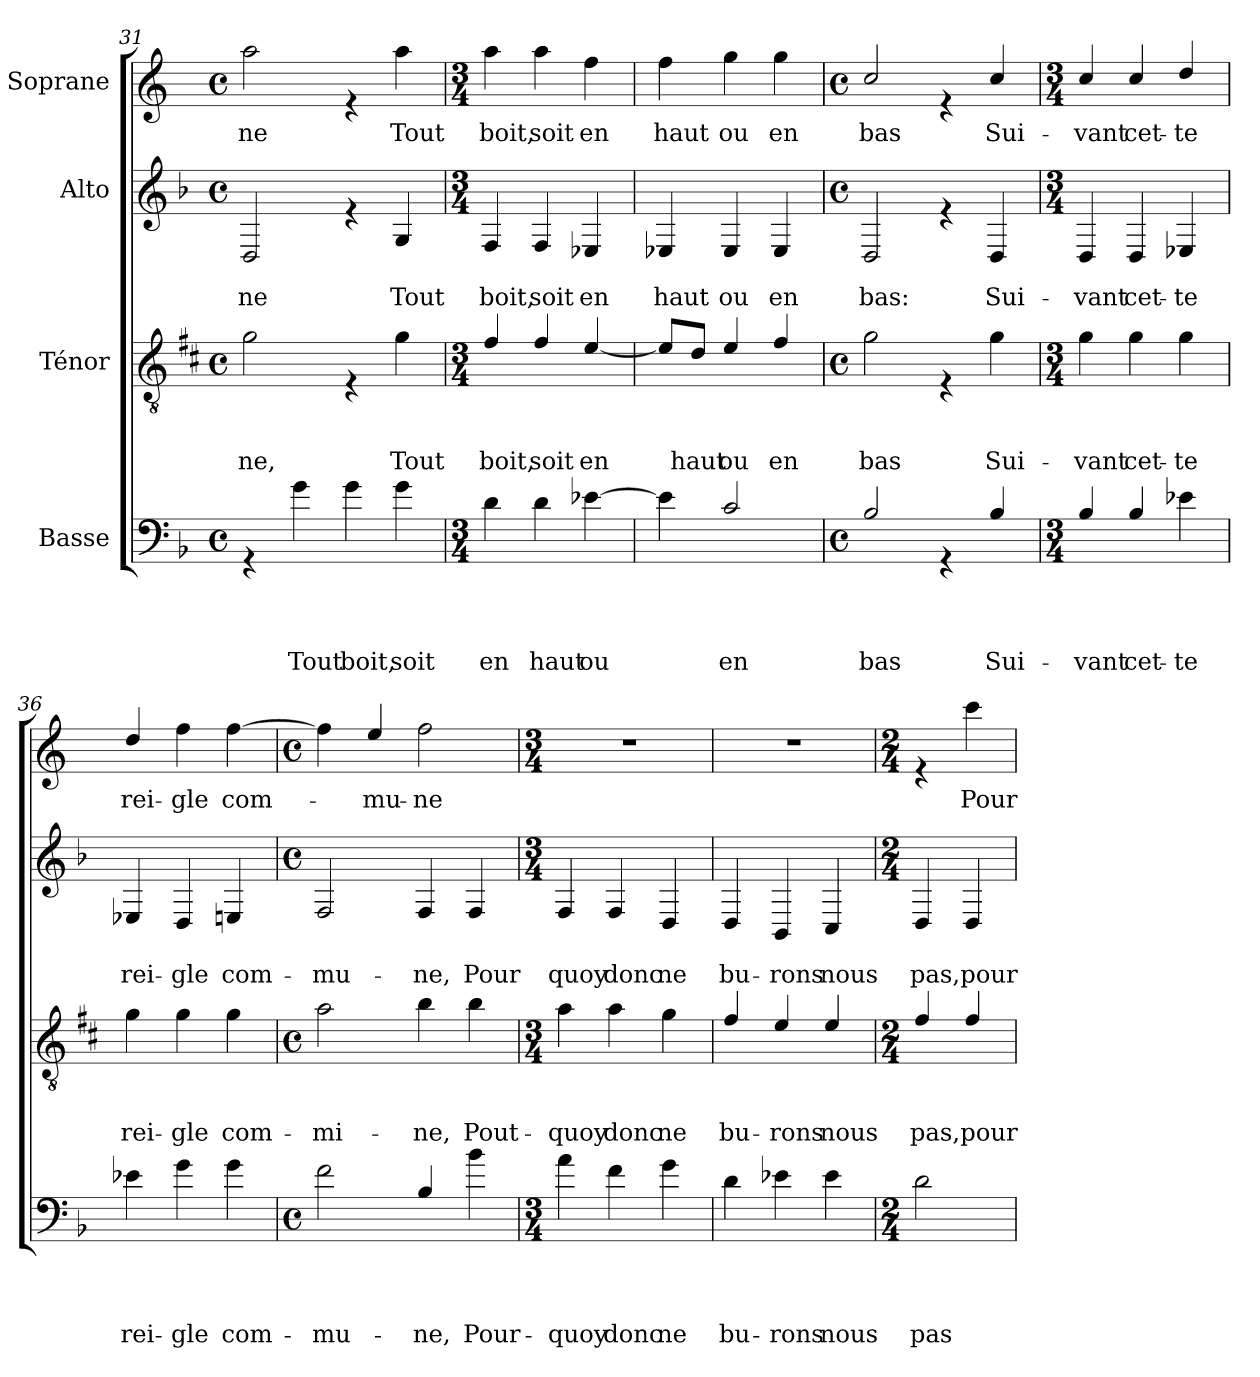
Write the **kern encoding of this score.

**kern	**text	**text	**text	**text	**kern	**text	**text	**text	**kern	**text	**text	**kern	**text
*part4	*part4	*part4	*part4	*part4	*part3	*part3	*part3	*part3	*part2	*part2	*part2	*part1	*part1
*staff4	*staff4	*staff4	*staff4	*staff4	*staff3	*staff3	*staff3	*staff3	*staff2	*staff2	*staff2	*staff1	*staff1
*I"Basse	*	*	*	*	*I"Ténor	*	*	*	*I"Alto	*	*	*I"Soprane	*
*clefF4	*	*	*	*	*clefGv2	*	*	*	*clefG2	*	*	*clefG2	*
*ITrd7c12	*	*	*	*	*ITrd5c9	*	*	*	*ITrd-7c-12	*	*	*ITrd4c7	*
*k[b-]	*	*	*	*	*k[b-]	*	*	*	*k[b-]	*	*	*k[b-]	*
*F:	*	*	*	*	*F:	*	*	*	*F:	*	*	*F:	*
*M4/4	*	*	*	*	*M4/4	*	*	*	*M4/4	*	*	*M4/4	*
*met(c)	*	*	*	*	*met(c)	*	*	*	*met(c)	*	*	*met(c)	*
=31	=31	=31	=31	=31	=31	=31	=31	=31	=31	=31	=31	=31	=31
!	!	!	!	!	!	!	!	!LO:LY:b	!	!	!LO:LY:b	!	!LO:LY:b
4rGG	.	.	.	.	2B-\	.	.	-ne,	2d/	.	-ne	2dd\	-ne
!	!	!	!	!LO:LY:b	!	!	!	!	!	!	!	!	!
4G\	.	.	.	Tout	.	.	.	.	.	.	.	.	.
!	!	!	!	!LO:LY:b	!	!	!	!	!	!	!	!	!
4G\	.	.	.	boit,	4rE	.	.	.	4re	.	.	4re	.
!	!	!	!	!LO:LY:b	!	!	!	!LO:LY:b	!	!	!LO:LY:b	!	!LO:LY:b
4G\	.	.	.	soit	4B-\	.	.	Tout	4g/	.	Tout	4dd\	Tout
=32	=32	=32	=32	=32	=32	=32	=32	=32	=32	=32	=32	=32	=32
*M3/4	*	*	*	*	*M3/4	*	*	*	*M3/4	*	*	*M3/4	*
!	!	!	!	!LO:LY:b	!	!	!	!LO:LY:b	!	!	!LO:LY:b	!	!LO:LY:b
4D\	.	.	.	en	4A/	.	.	boit,	4f/	.	boit,	4dd\	boit,
!	!	!	!	!LO:LY:b	!	!	!	!LO:LY:b	!	!	!LO:LY:b	!	!LO:LY:b
4D\	.	.	.	haut	4A/	.	.	soit	4f/	.	soit	4dd\	soit
!	!	!	!	!LO:LY:b	!	!	!	!LO:LY:b	!	!	!LO:LY:b	!	!LO:LY:b
[>4E-X\	.	.	.	ou	[<4G/	.	.	en	4e-X/	.	en	4b-\	en
!!LO:LB:g=z
=33	=33	=33	=33	=33	=33	=33	=33	=33	=33	=33	=33	=33	=33
!	!	!	!	!	!	!	!	!	!	!	!LO:LY:b	!	!LO:LY:b
4E-\]	.	.	.	.	8G/L]	.	.	.	4e-X/	.	haut	4b-\	haut
!	!	!	!	!	!	!	!	!LO:LY:b	!	!	!	!	!
.	.	.	.	.	8F/J	.	.	haut	.	.	.	.	.
!	!	!	!	!LO:LY:b	!	!	!	!LO:LY:b	!	!	!LO:LY:b	!	!LO:LY:b
2C/	.	.	.	en	4G/	.	.	ou	4e-/	.	ou	4cc\	ou
!	!	!	!	!	!	!	!	!LO:LY:b	!	!	!LO:LY:b	!	!LO:LY:b
.	.	.	.	.	4A/	.	.	en	4e-/	.	en	4cc\	en
=34	=34	=34	=34	=34	=34	=34	=34	=34	=34	=34	=34	=34	=34
*M4/4	*	*	*	*	*M4/4	*	*	*	*M4/4	*	*	*M4/4	*
*met(c)	*	*	*	*	*met(c)	*	*	*	*met(c)	*	*	*met(c)	*
!	!	!	!	!LO:LY:b	!	!	!	!LO:LY:b	!	!	!LO:LY:b	!	!LO:LY:b
2BB-/	.	.	.	bas	2B-\	.	.	bas	2d/	.	bas:	2f/	bas
4rGG	.	.	.	.	4rE	.	.	.	4re	.	.	4re	.
!	!	!	!	!LO:LY:b	!	!	!	!LO:LY:b	!	!	!LO:LY:b	!	!LO:LY:b
4BB-/	.	.	.	Sui-	4B-\	.	.	Sui-	4d/	.	Sui-	4f/	Sui-
=35	=35	=35	=35	=35	=35	=35	=35	=35	=35	=35	=35	=35	=35
*M3/4	*	*	*	*	*M3/4	*	*	*	*M3/4	*	*	*M3/4	*
!	!	!	!	!LO:LY:b	!	!	!	!LO:LY:b	!	!	!LO:LY:b	!	!LO:LY:b
4BB-/	.	.	.	-vant	4B-\	.	.	-vant	4d/	.	-vant	4f/	-vant
!	!	!	!	!LO:LY:b	!	!	!	!LO:LY:b	!	!	!LO:LY:b	!	!LO:LY:b
4BB-/	.	.	.	cet-	4B-\	.	.	cet-	4d/	.	cet-	4f/	cet-
!	!	!	!	!LO:LY:b	!	!	!	!LO:LY:b	!	!	!LO:LY:b	!	!LO:LY:b
4E-X\	.	.	.	-te	4B-\	.	.	-te	4e-X/	.	-te	4g/	-te
=36	=36	=36	=36	=36	=36	=36	=36	=36	=36	=36	=36	=36	=36
!	!	!	!	!LO:LY:b	!	!	!	!LO:LY:b	!	!	!LO:LY:b	!	!LO:LY:b
4E-X\	.	.	.	rei-	4B-\	.	.	rei-	4e-X/	.	rei-	4g/	rei-
!	!	!	!	!LO:LY:b	!	!	!	!LO:LY:b	!	!	!LO:LY:b	!	!LO:LY:b
4G\	.	.	.	-gle	4B-\	.	.	-gle	4d/	.	-gle	4b-\	-gle
!	!	!	!	!LO:LY:b	!	!	!	!LO:LY:b	!	!	!LO:LY:b	!	!LO:LY:b
4G\	.	.	.	com-	4B-\	.	.	com-	4en/	.	com-	[>4b-\	com-
=37	=37	=37	=37	=37	=37	=37	=37	=37	=37	=37	=37	=37	=37
*M4/4	*	*	*	*	*M4/4	*	*	*	*M4/4	*	*	*M4/4	*
*met(c)	*	*	*	*	*met(c)	*	*	*	*met(c)	*	*	*met(c)	*
!	!	!	!	!LO:LY:b	!	!	!	!LO:LY:b	!	!	!LO:LY:b	!	!
2F\	.	.	.	-mu-	2c\	.	.	-mi-	2f/	.	-mu-	4b-\]	.
!	!	!	!	!	!	!	!	!	!	!	!	!	!LO:LY:b
.	.	.	.	.	.	.	.	.	.	.	.	4a/	-mu-
!	!	!	!	!LO:LY:b	!	!	!	!LO:LY:b	!	!	!LO:LY:b	!	!LO:LY:b
4BB-/	.	.	.	-ne,	4d\	.	.	-ne,	4f/	.	-ne,	2b-\	-ne
!	!	!	!	!LO:LY:b	!	!	!	!LO:LY:b	!	!	!LO:LY:b	!	!
4B-\	.	.	.	Pour-	4d\	.	.	Pout-	4f/	.	Pour	.	.
!!LO:LB:g=z
=38	=38	=38	=38	=38	=38	=38	=38	=38	=38	=38	=38	=38	=38
*M3/4	*	*	*	*	*M3/4	*	*	*	*M3/4	*	*	*M3/4	*
!	!	!	!	!LO:LY:b	!	!	!	!LO:LY:b	!	!	!LO:LY:b	!	!
4A\	.	.	.	-quoy	4c\	.	.	-quoy	4f/	.	quoy	2.r	.
!	!	!	!	!LO:LY:b	!	!	!	!LO:LY:b	!	!	!LO:LY:b	!	!
4F\	.	.	.	donc	4c\	.	.	donc	4f/	.	donc	.	.
!	!	!	!	!LO:LY:b	!	!	!	!LO:LY:b	!	!	!LO:LY:b	!	!
4G\	.	.	.	ne	4B-\	.	.	ne	4d/	.	ne	.	.
=39	=39	=39	=39	=39	=39	=39	=39	=39	=39	=39	=39	=39	=39
!	!	!	!	!LO:LY:b	!	!	!	!LO:LY:b	!	!	!LO:LY:b	!	!
4D\	.	.	.	bu-	4A/	.	.	bu-	4d/	.	bu-	2.r	.
!	!	!	!	!LO:LY:b	!	!	!	!LO:LY:b	!	!	!LO:LY:b	!	!
4E-X\	.	.	.	-rons	4G/	.	.	-rons	4B-/	.	-rons	.	.
!	!	!	!	!LO:LY:b	!	!	!	!LO:LY:b	!	!	!LO:LY:b	!	!
4E-\	.	.	.	nous	4G/	.	.	nous	4c/	.	nous	.	.
=40	=40	=40	=40	=40	=40	=40	=40	=40	=40	=40	=40	=40	=40
*M2/4	*	*	*	*	*M2/4	*	*	*	*M2/4	*	*	*M2/4	*
!	!	!	!	!LO:LY:b	!	!	!	!LO:LY:b	!	!	!LO:LY:b	!	!
2D\	.	.	.	pas	4A/	.	.	pas,	4d/	.	pas,	4re	.
!	!	!	!	!	!	!	!	!LO:LY:b	!	!	!LO:LY:b	!	!LO:LY:b
.	.	.	.	.	4A/	.	.	pour-	4d/	.	pour-	4ff\	Pour-
=	=	=	=	=	=	=	=	=	=	=	=	=	=
*-	*-	*-	*-	*-	*-	*-	*-	*-	*-	*-	*-	*-	*-
